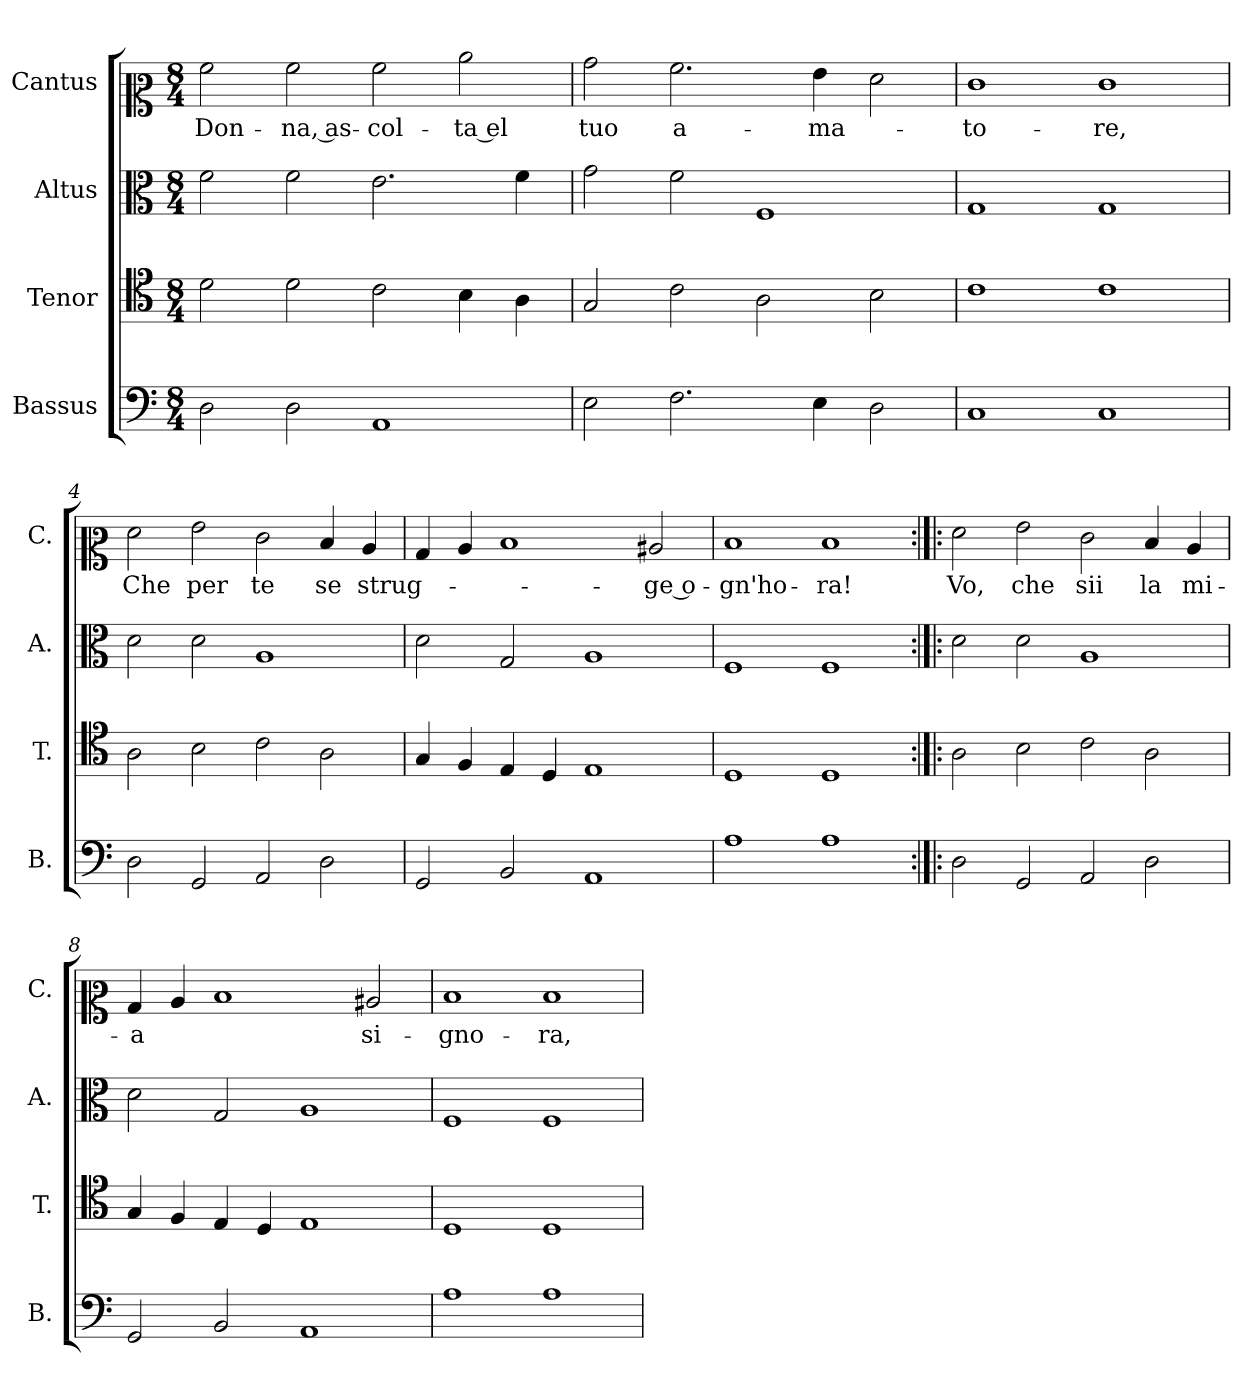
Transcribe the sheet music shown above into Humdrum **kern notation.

**kern	**kern	**kern	**kern	**text
*part4	*part3	*part2	*part1	*part1
*staff4	*staff3	*staff2	*staff1	*staff1
*I"Bassus	*I"Tenor	*I"Altus	*I"Cantus	*
*I'B.	*I'T.	*I'A.	*I'C.	*
*clefF4	*clefC4	*clefC3	*clefC2	*
*k[]	*k[]	*k[]	*k[]	*
*M8/4	*M8/4	*M8/4	*M8/4	*
=1	=1	=1	=1	=1
!	!	!	!	!LO:LY:b
2D\	2d\	2f\	2a\	Don-
!	!	!	!	!LO:LY:b
2D\	2d\	2f\	2a\	-na, as-
!	!	!	!	!LO:LY:b
1AA	2c\	2.e\	2a\	-col-
!	!	!	!	!LO:LY:b
.	4B\	.	2cc\	-ta el
.	4A\	4f\	.	.
=2	=2	=2	=2	=2
!	!	!	!	!LO:LY:b
2E\	2G/	2g\	2b\	tuo
!	!	!	!	!LO:LY:b
2.F\	2c\	2f\	2.a\	a-
.	2A\	1F	.	.
!	!	!	!	!LO:LY:b
4E\	.	.	4g\	-ma-
2D\	2B\	.	2f\	.
=3	=3	=3	=3	=3
!	!	!	!	!LO:LY:b
1C	1c	1G	1e	-to-
!	!	!	!	!LO:LY:b
1C	1c	1G	1e	-re,
=4	=4	=4	=4	=4
!	!	!	!	!LO:LY:b
2D\	2A\	2d\	2f\	Che
!	!	!	!	!LO:LY:b
2GG/	2B\	2d\	2g\	per
!	!	!	!	!LO:LY:b
2AA/	2c\	1A	2e\	te
!	!	!	!	!LO:LY:b
2D\	2A\	.	4d/	se
!	!	!	!	!LO:LY:b
.	.	.	4c/	strug-
=5	=5	=5	=5	=5
2GG/	4G/	2d\	4B/	.
.	4F/	.	4c/	.
2BB/	4E/	2G/	1d	.
.	4D/	.	.	.
1AA	1E	1A	.	.
!	!	!	!	!LO:LY:b
.	.	.	2c#X/	-ge o-
!!LO:LB:g=z
=6	=6	=6	=6	=6
!	!	!	!	!LO:LY:b
1A	1D	1F	1d	-gn'ho-
!	!	!	!	!LO:LY:b
1A	1D	1F	1d	-ra!
=7:|!|:	=7:|!|:	=7:|!|:	=7:|!|:	=7:|!|:
!	!	!	!	!LO:LY:b
2D\	2A\	2d\	2f\	Vo,
!	!	!	!	!LO:LY:b
2GG/	2B\	2d\	2g\	che
!	!	!	!	!LO:LY:b
2AA/	2c\	1A	2e\	sii
!	!	!	!	!LO:LY:b
2D\	2A\	.	4d/	la
!	!	!	!	!LO:LY:b
.	.	.	4c/	mi-
=8	=8	=8	=8	=8
!	!	!	!	!LO:LY:b
2GG/	4G/	2d\	4B/	-a
.	4F/	.	4c/	.
2BB/	4E/	2G/	1d	.
.	4D/	.	.	.
1AA	1E	1A	.	.
!	!	!	!	!LO:LY:b
.	.	.	2c#X/	si-
=9	=9	=9	=9	=9
!	!	!	!	!LO:LY:b
1A	1D	1F	1d	-gno-
!	!	!	!	!LO:LY:b
1A	1D	1F	1d	-ra,
=	=	=	=	=
*-	*-	*-	*-	*-
